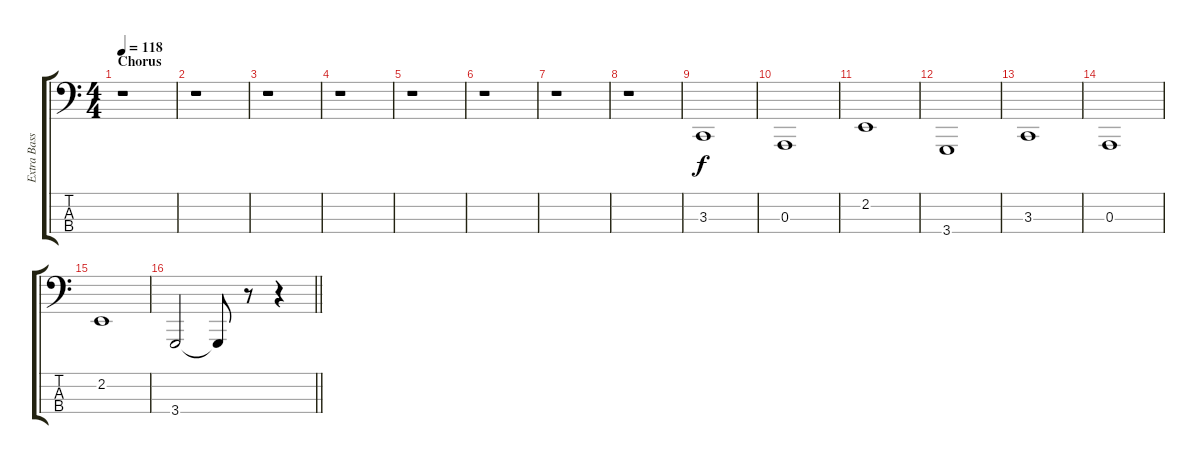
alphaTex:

\track ("Extra Bass" "Extra Bass") {instrument lead2sawtooth}
\staff {score tabs}
\tuning (G2 D2 A1 E1) {hide}
\ts (4 4)
\section ("" "Chorus")
\tempo 118
\clef f4
\ks c
r.1{dy f} |
r.1 |
r.1 |
r.1 |
r.1 |
r.1 |
r.1 |
r.1 |
3.3.1 |
0.3.1 |
2.2.1 |
3.4.1 |
3.3.1 |
0.3.1 |
2.2.1 |
\barLineRight lightlight
3.4.2 3.4{t}.8 r.8 r.4
